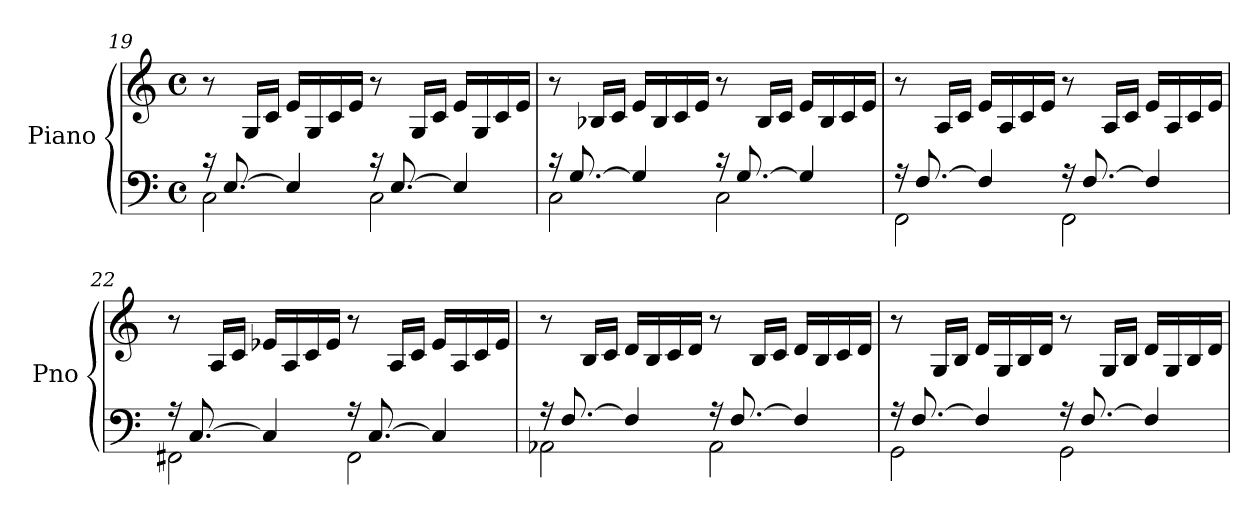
**kern	**kern
*part1	*part1
*staff2	*staff1
*I"Piano	*
*I'Pno	*
!!LO:LB:g=z
*clefF4	*clefG2
*k[]	*k[]
*M4/4	*M4/4
*met(c)	*met(c)
=19	=19
*^	*
16r	2C\	8r
[8.E/	.	.
.	.	16G/LL
.	.	16c/JJ
4E/]	.	16e/LL
.	.	16G/
.	.	16c/
.	.	16e/JJ
16r	2C\	8r
[8.E/	.	.
.	.	16G/LL
.	.	16c/JJ
4E/]	.	16e/LL
.	.	16G/
.	.	16c/
.	.	16e/JJ
=20	=20	=20
16r	2C\	8r
[8.G/	.	.
.	.	16B-X/LL
.	.	16c/JJ
4G/]	.	16e/LL
.	.	16B-/
.	.	16c/
.	.	16e/JJ
16r	2C\	8r
[8.G/	.	.
.	.	16B-/LL
.	.	16c/JJ
4G/]	.	16e/LL
.	.	16B-/
.	.	16c/
.	.	16e/JJ
=21	=21	=21
16r	2FF\	8r
[8.F/	.	.
.	.	16A/LL
.	.	16c/JJ
4F/]	.	16e/LL
.	.	16A/
.	.	16c/
.	.	16e/JJ
16r	2FF\	8r
[8.F/	.	.
.	.	16A/LL
.	.	16c/JJ
4F/]	.	16e/LL
.	.	16A/
.	.	16c/
.	.	16e/JJ
!!LO:LB:g=z
=22	=22	=22
16r	2FF#X\	8r
[8.C/	.	.
.	.	16A/LL
.	.	16c/JJ
4C/]	.	16e-X/LL
.	.	16A/
.	.	16c/
.	.	16e-/JJ
16r	2FF#\	8r
[8.C/	.	.
.	.	16A/LL
.	.	16c/JJ
4C/]	.	16e-/LL
.	.	16A/
.	.	16c/
.	.	16e-/JJ
=23	=23	=23
16r	2AA-X\	8r
[8.F/	.	.
.	.	16B/LL
.	.	16c/JJ
4F/]	.	16d/LL
.	.	16B/
.	.	16c/
.	.	16d/JJ
16r	2AA-\	8r
[8.F/	.	.
.	.	16B/LL
.	.	16c/JJ
4F/]	.	16d/LL
.	.	16B/
.	.	16c/
.	.	16d/JJ
=24	=24	=24
16r	2GG\	8r
[8.F/	.	.
.	.	16G/LL
.	.	16B/JJ
4F/]	.	16d/LL
.	.	16G/
.	.	16B/
.	.	16d/JJ
16r	2GG\	8r
[8.F/	.	.
.	.	16G/LL
.	.	16B/JJ
4F/]	.	16d/LL
.	.	16G/
.	.	16B/
.	.	16d/JJ
*v	*v	*
=	=
*-	*-
